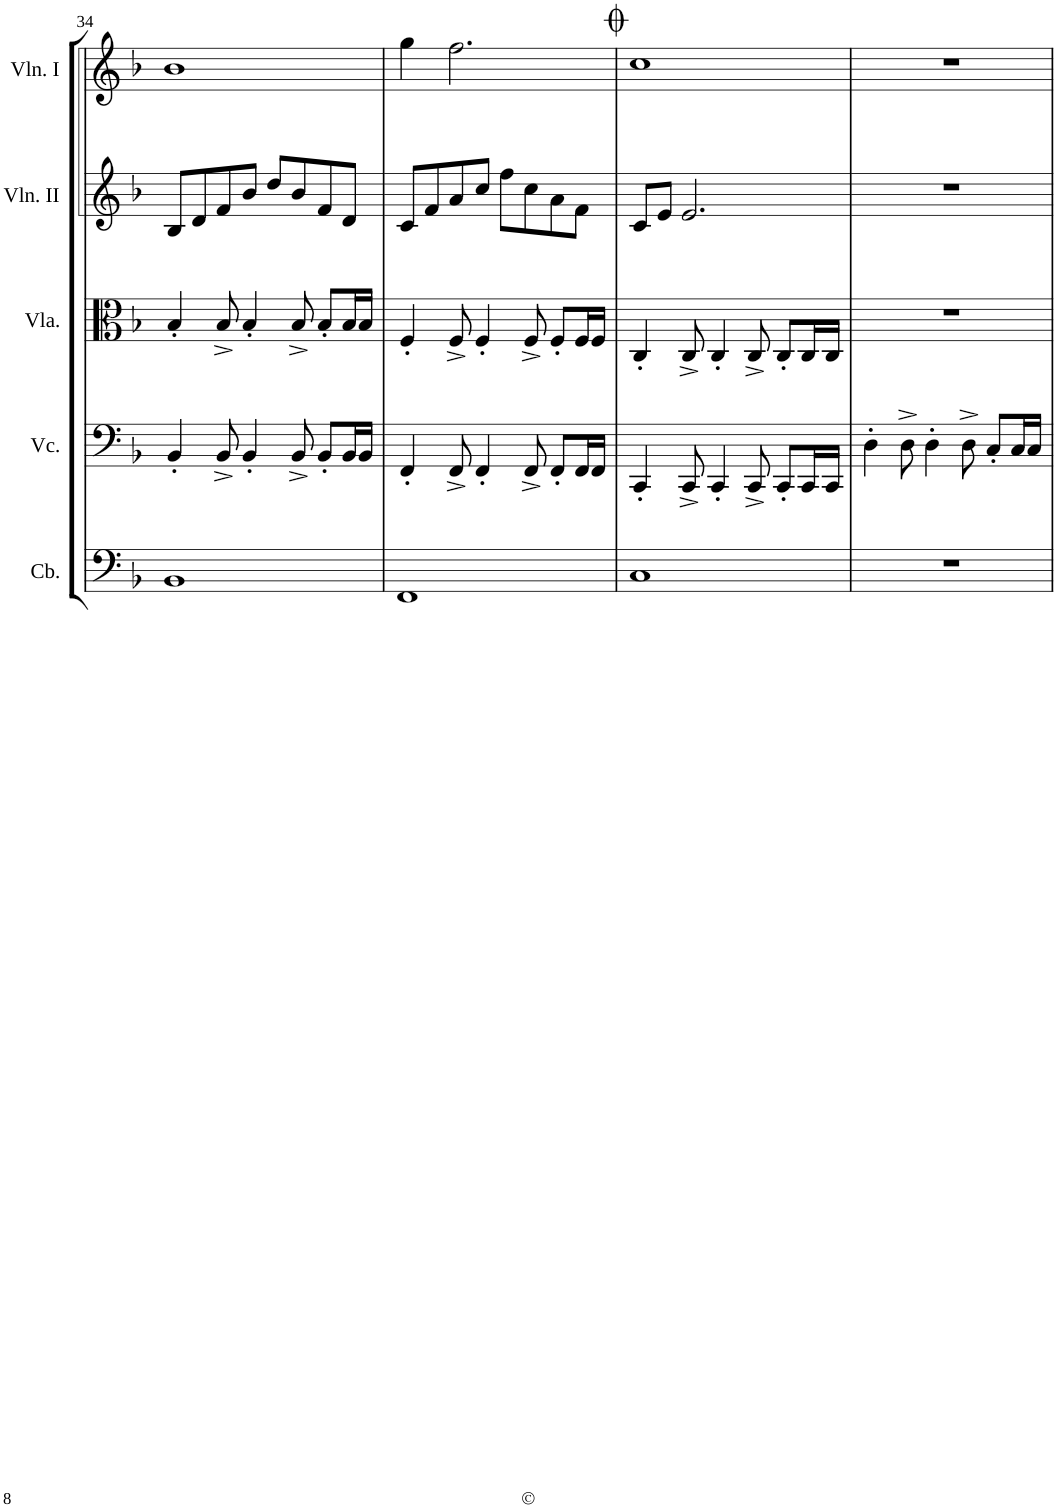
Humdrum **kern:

**kern	**kern	**kern	**kern	**kern
*part5	*part4	*part3	*part2	*part1
*staff5	*staff4	*staff3	*staff2	*staff1
*I"Contrabass	*I"Cello	*I"Viola	*I"Violin II	*I"Violin I
*I'Cb.	*	*I'Vla.	*I'Vln. II	*I'Vln. I
!!LO:PB:g=z
*clefF4	*clefF4	*clefC3	*clefG2	*clefG2
*Trd7c12	*	*	*	*
*k[b-]	*k[b-]	*k[b-]	*k[b-]	*k[b-]
*d:	*d:	*d:	*d:	*d:
*M4/4	*M4/4	*M4/4	*M4/4	*M4/4
=34	=34	=34	=34	=34
1BB-	4BB-'/	4B-'/	8B-/L	1b-
.	.	.	8d/	.
.	8BB-^/	8B-^/	8f/	.
.	4BB-'/	4B-'/	8b-/J	.
.	.	.	8dd/L	.
.	8BB-^/	8B-^/	8b-/	.
.	8BB-'/L	8B-'/L	8f/	.
.	16BB-/L	16B-/L	8d/J	.
.	16BB-/JJ	16B-/JJ	.	.
=35	=35	=35	=35	=35
1FF	4FF'/	4F'/	8c/L	4gg\
.	.	.	8f/	.
.	8FF^/	8F^/	8a/	2.ff\
.	4FF'/	4F'/	8cc/J	.
.	.	.	8ff\L	.
.	8FF^/	8F^/	8cc\	.
.	8FF'/L	8F'/L	8a\	.
.	16FF/L	16F/L	8f\J	.
.	16FF/JJ	16F/JJ	.	.
=36	=36	=36	=36	=36
1C	4CC'/	4C'/	8c/L	1cc
.	.	.	8e/J	.
.	8CC^/	8C^/	2.e/	.
.	4CC'/	4C'/	.	.
.	8CC^/	8C^/	.	.
.	8CC'/L	8C'/L	.	.
.	16CC/L	16C/L	.	.
.	16CC/JJ	16C/JJ	.	.
=37	=37	=37	=37	=37
1r	4D'\	1r	1r	1r
.	8D^\	.	.	.
.	4D'\	.	.	.
.	8D^\	.	.	.
.	8C'/L	.	.	.
.	16C/L	.	.	.
.	16C/JJ	.	.	.
=	=	=	=	=
*-	*-	*-	*-	*-
